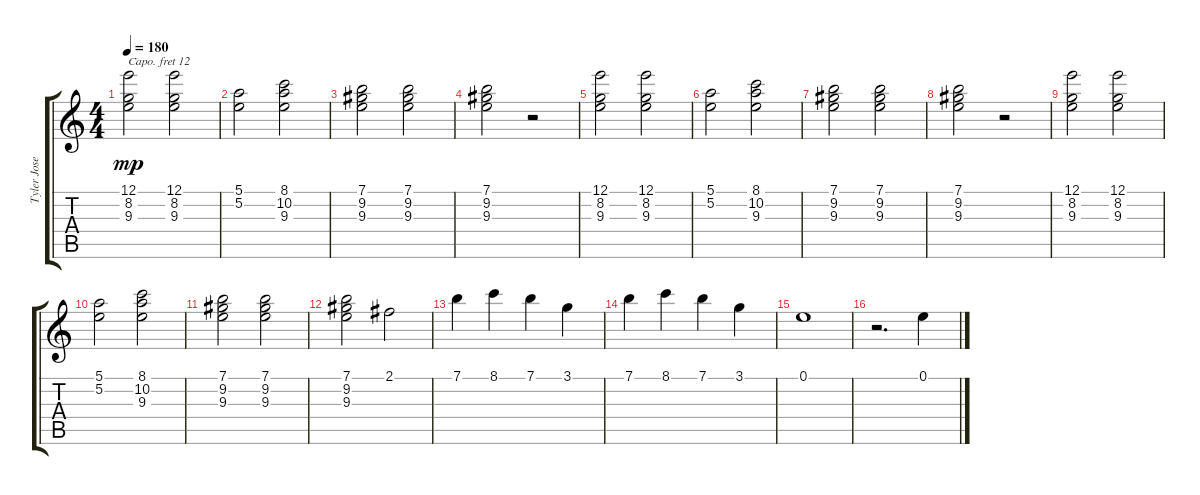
\track ("Tyler Joseph Vacal back (+1 oct)" "Tyler Jose") {instrument acousticgrandpiano}
\staff {score tabs}
\capo 12
\tuning (E4 B3 G3 D3 A2 E2) {hide}
\ts (4 4)
\tempo 180
\clef g2
\ks c
(12.1 8.2 9.3).2{dy mp} (12.1 8.2 9.3).2 |
(5.1 5.2).2 (8.1 10.2 9.3).2 |
(7.1 9.2 9.3).2 (7.1 9.2 9.3).2 |
(7.1 9.2 9.3).2 r.2 |
(12.1 8.2 9.3).2 (12.1 8.2 9.3).2 |
(5.1 5.2).2 (8.1 10.2 9.3).2 |
(7.1 9.2 9.3).2 (7.1 9.2 9.3).2 |
(7.1 9.2 9.3).2 r.2 |
(12.1 8.2 9.3).2 (12.1 8.2 9.3).2 |
(5.1 5.2).2 (8.1 10.2 9.3).2 |
(7.1 9.2 9.3).2 (7.1 9.2 9.3).2 |
(7.1 9.2 9.3).2 2.1.2 |
7.1.4 8.1.4 7.1.4 3.1.4 |
7.1.4 8.1.4 7.1.4 3.1.4 |
0.1.1 |
r.2{d} 0.1.4
